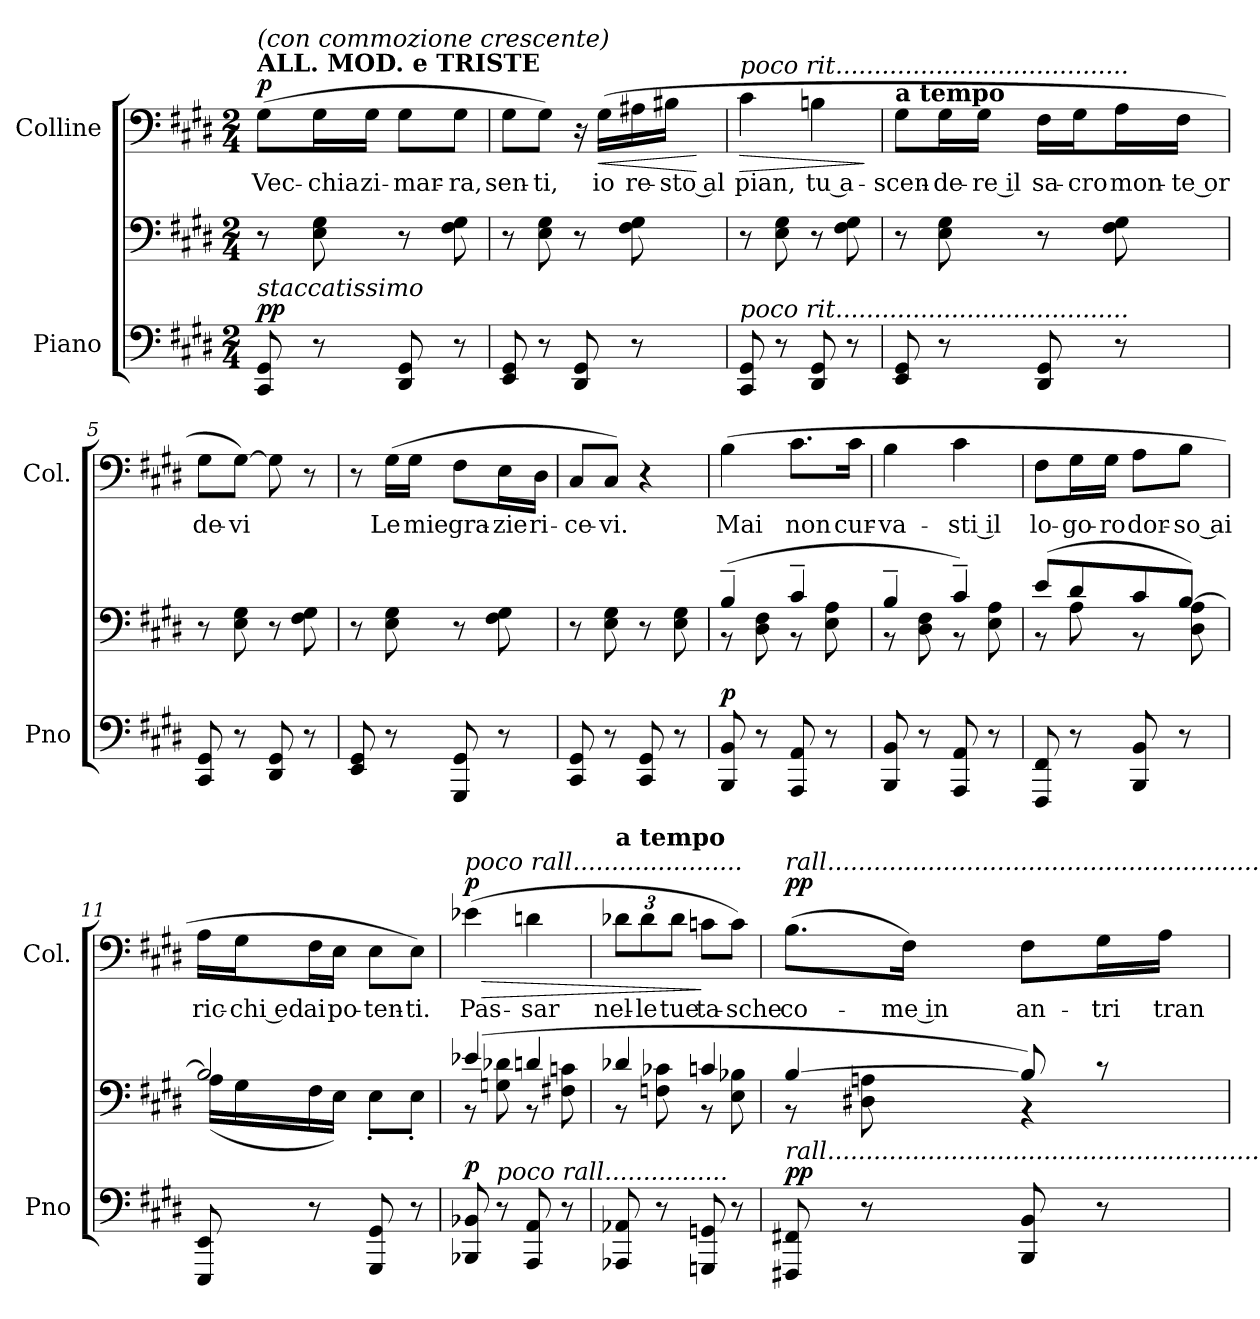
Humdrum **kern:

**kern	**kern	**dynam	**kern	**text	**dynam
*part2	*part2	*part2	*part1	*part1	*part1
*staff3	*staff2	*staff2/3	*staff1	*staff1	*staff1
*I"Piano	*	*	*I"Colline	*	*
*I'Pno	*	*	*I'Col.	*	*
*clefF4	*clefF4	*	*clefF4	*	*
*k[f#c#g#d#]	*k[f#c#g#d#]	*	*k[f#c#g#d#]	*	*
*M2/4	*M2/4	*	*M2/4	*	*
=1	=1	=1	=1	=1	=1
!	!	!	!LO:TX:a:B:t=ALL. MOD. e TRISTE	!	!
!	!	!	!LO:TX:a:i:t=(con commozione crescente)	!	!
!LO:TX:a:i:t=staccatissimo	!	!	!	!	!
!	!	!LO:DY:a=2	!	!LO:LY:b	!LO:DY:a
8CC#/ 8GG#/	8r	pp	(>8G#\L	Vec-	p
!	!	!	!	!LO:LY:b	!
8r	8E\ 8G#\	.	16G#\L	-chia	.
!	!	!	!	!LO:LY:b	!
.	.	.	16G#\JJ	zi-	.
!	!	!	!	!LO:LY:b	!
8DD#/ 8GG#/	8r	.	8G#\L	-mar-	.
!	!	!	!	!LO:LY:b	!
8r	8F#\ 8G#\	.	8G#\J	-ra,	.
=2	=2	=2	=2	=2	=2
!	!	!	!	!LO:LY:b	!
8EE/ 8GG#/	8r	.	8G#\L	sen-	.
!	!	!	!	!LO:LY:b	!
8r	8E\ 8G#\	.	8G#\J)	-ti,	.
8DD#/ 8GG#/	8r	.	16r	.	.
!	!	!	!	!LO:LY:b	!LO:HP:b
.	.	.	(>16G#\LL	io	<
!	!	!	!	!LO:LY:b	!
8r	8F#\ 8G#\	.	16A#X\	re-	.
!	!	!	!	!LO:LY:b	!
.	.	.	16B#X\JJ	-sto al	.
.	.	.	.	.	[
=3	=3	=3	=3	=3	=3
*	*	*	*MM34	*	*
!	!	!	!LO:TX:a:i:t=poco rit......................................	!	!
!LO:TX:a:i:t=poco rit......................................	!	!	!	!	!
!	!	!	!	!LO:LY:b	!LO:HP:b
8CC#/ 8GG#/	8r	.	4c#\	pian,	>
8r	8E\ 8G#\	.	.	.	.
*	*	*	*MM33	*	*
!	!	!	!	!LO:LY:b	!
8DD#/ 8GG#/	8r	.	4Bn\	tu a-	.
8r	8F#\ 8G#\	.	.	.	.
.	.	.	.	.	]
=4	=4	=4	=4	=4	=4
!	!	!	!LO:TX:a:B:t=a tempo	!	!
!	!	!	!	!LO:LY:b	!
8EE/ 8GG#/	8r	.	8G#\L	-scen-	.
!	!	!	!	!LO:LY:b	!
8r	8E\ 8G#\	.	16G#\L	-de-	.
!	!	!	!	!LO:LY:b	!
.	.	.	16G#\JJ	-re il	.
!	!	!	!	!LO:LY:b	!
8DD#/ 8GG#/	8r	.	16F#\LL	sa-	.
!	!	!	!	!LO:LY:b	!
.	.	.	16G#\J	-cro	.
!	!	!	!	!LO:LY:b	!
8r	8F#\ 8G#\	.	16A\L	mon-	.
!	!	!	!	!LO:LY:b	!
.	.	.	16F#\JJ	-te or	.
=5	=5	=5	=5	=5	=5
!	!	!	!	!LO:LY:b	!
8CC#/ 8GG#/	8r	.	8G#\L	de-	.
!	!	!	!	!LO:LY:b	!
8r	8E\ 8G#\	.	[8G#\J)	-vi	.
8DD#/ 8GG#/	8r	.	8G#\]	.	.
8r	8F#\ 8G#\	.	8r	.	.
!!LO:LB:g=z
=6	=6	=6	=6	=6	=6
8EE/ 8GG#/	8r	.	8r	.	.
!	!	!	!	!LO:LY:b	!
8r	8E\ 8G#\	.	(>16G#\LL	Le	.
!	!	!	!	!LO:LY:b	!
.	.	.	16G#\JJ	mie	.
!	!	!	!	!LO:LY:b	!
8GGG#/ 8GG#/	8r	.	8F#\L	gra-	.
!	!	!	!	!LO:LY:b	!
8r	8F#\ 8G#\	.	16E\L	-zie	.
!	!	!	!	!LO:LY:b	!
.	.	.	16D#\JJ	ri-	.
=7	=7	=7	=7	=7	=7
!	!	!	!	!LO:LY:b	!
8CC#/ 8GG#/	8r	.	8C#/L	-ce-	.
!	!	!	!	!LO:LY:b	!
8r	8E\ 8G#\	.	8C#/J)	-vi.	.
8CC#/ 8GG#/	8r	.	4r	.	.
8r	8E\ 8G#\	.	.	.	.
=8	=8	=8	=8	=8	=8
*	*^	*	*	*	*
!	!	!	!LO:DY:a=2	!	!LO:LY:b	!
8BBB/ 8BB/	(>4B~/	8r	p	(>4B\	Mai	.
8r	.	8D#\ 8F#\	.	.	.	.
!	!	!	!	!	!LO:LY:b	!
8AAA/ 8AA/	4c#~/	8r	.	8.c#\L	non	.
8r	.	8E\ 8A\	.	.	.	.
!	!	!	!	!	!LO:LY:b	!
.	.	.	.	16c#\Jk	cur-	.
=9	=9	=9	=9	=9	=9	=9
!	!	!	!	!	!LO:LY:b	!
8BBB/ 8BB/	4B~/	8r	.	4B\	-va-	.
8r	.	8D#\ 8F#\	.	.	.	.
!	!	!	!	!	!LO:LY:b	!
8AAA/ 8AA/	4c#~/)	8r	.	4c#\	-sti il	.
8r	.	8E\ 8A\	.	.	.	.
=10	=10	=10	=10	=10	=10	=10
!	!	!	!	!	!LO:LY:b	!
8FFF#/ 8FF#/	(>8e/L	8r	.	8F#\L	lo-	.
!	!	!	!	!	!LO:LY:b	!
8r	8d#/	8A\	.	16G#\L	-go-	.
!	!	!	!	!	!LO:LY:b	!
.	.	.	.	16G#\JJ	-ro	.
!	!	!	!	!	!LO:LY:b	!
8BBB/ 8BB/	8c#/	8r	.	8A\L	dor-	.
!	!	!	!	!	!LO:LY:b	!
8r	[8B/J)	8D#\ 8A\	.	8B\J	-so ai	.
=11	=11	=11	=11	=11	=11	=11
!	!	!	!	!	!LO:LY:b	!
8EEE/ 8EE/	2B/]	(<16A\LL	.	16A\LL	ric-	.
!	!	!	!	!	!LO:LY:b	!
.	.	16G#\	.	16G#\J	-chi ed	.
!	!	!	!	!	!LO:LY:b	!
8r	.	16F#\	.	16F#\L	ai	.
!	!	!	!	!	!LO:LY:b	!
.	.	16E\JJ)	.	16E\JJ	po-	.
!	!	!	!	!	!LO:LY:b	!
8GGG#/ 8GG#/	.	8E'\L	.	8E\L	-ten-	.
!	!	!	!	!	!LO:LY:b	!
8r	.	8E'\J	.	8E\J)	-ti.	.
!!LO:LB:g=z
=12	=12	=12	=12	=12	=12	=12
*	*	*	*	*MM34	*	*
!	!	!	!	!LO:TX:a:i:t=poco rall......................	!	!
!	!	!	!LO:DY:a=2	!	!LO:LY:b	!LO:HP:b
!	!	!	!	!	!	!LO:DY:n=1:a
8BBB-X/ 8BB-X/	(>4e-X/	8r	p	(>4e-X\	Pas-	> p
!LO:TX:a:i:t=poco rall................	!	!	!	!	!	!
8r	.	8Gn\ 8d-X\	.	.	.	.
*	*	*	*	*MM32	*	*
!	!	!	!	!	!LO:LY:b	!
8AAA/ 8AA/	4dn/	8r	.	4dn\	-sar	.
8r	.	8F#X\ 8cn\	.	.	.	.
=13	=13	=13	=13	=13	=13	=13
!	!	!	!	!LO:TX:a:B:t=a tempo	!	!
!	!	!	!	!	!LO:LY:b	!
8AAA-X/ 8AA-X/	4d-X/	8r	.	12d-X\L	nel-	.
!	!	!	!	!	!LO:LY:b	!
.	.	.	.	12d-\	-le	.
8r	.	8Fn\ 8c-X\	.	.	.	.
!	!	!	!	!	!LO:LY:b	!
.	.	.	.	12d-\J	tue	.
!	!	!	!	!	!LO:LY:b	!
8GGGn/ 8GGn/	4cn/	8r	.	8cn\L	ta-	]
!	!	!	!	!	!LO:LY:b	!
8r	.	8E\ 8B-X\	.	8c\J)	-sche	.
=14	=14	=14	=14	=14	=14	=14
*	*	*	*	*MM34	*	*
!	!	!	!	!LO:TX:a:i:t=rall..................................................................	!	!
!LO:TX:a:i:t=rall..................................................................	!	!	!	!	!	!
!	!	!	!LO:DY:a=2	!	!LO:LY:b	!LO:DY:a
8FFF#X/ 8FF#X/	[4B/	8r	pp	(>8.B\L	co-	pp
8r	.	8D#X\ 8An\	.	.	.	.
*	*	*	*	*MM32	*	*
!	!	!	!	!	!LO:LY:b	!
.	.	.	.	16F#\Jk)	-me in	.
*	*	*	*	*MM31	*	*
!	!	!	!	!	!LO:LY:b	!
8BBB/ 8BB/	8B/])	4r	.	8F#\L	an-	.
!	!	!	!	!	!LO:LY:b	!
8r	8r	.	.	16G#\L	-tri	.
*	*	*	*	*MM30	*	*
!	!	!	!	!	!LO:LY:b	!
.	.	.	.	16A\JJ	tran-	.
*	*v	*v	*	*	*	*
=	=	=	=	=	=
*-	*-	*-	*-	*-	*-
